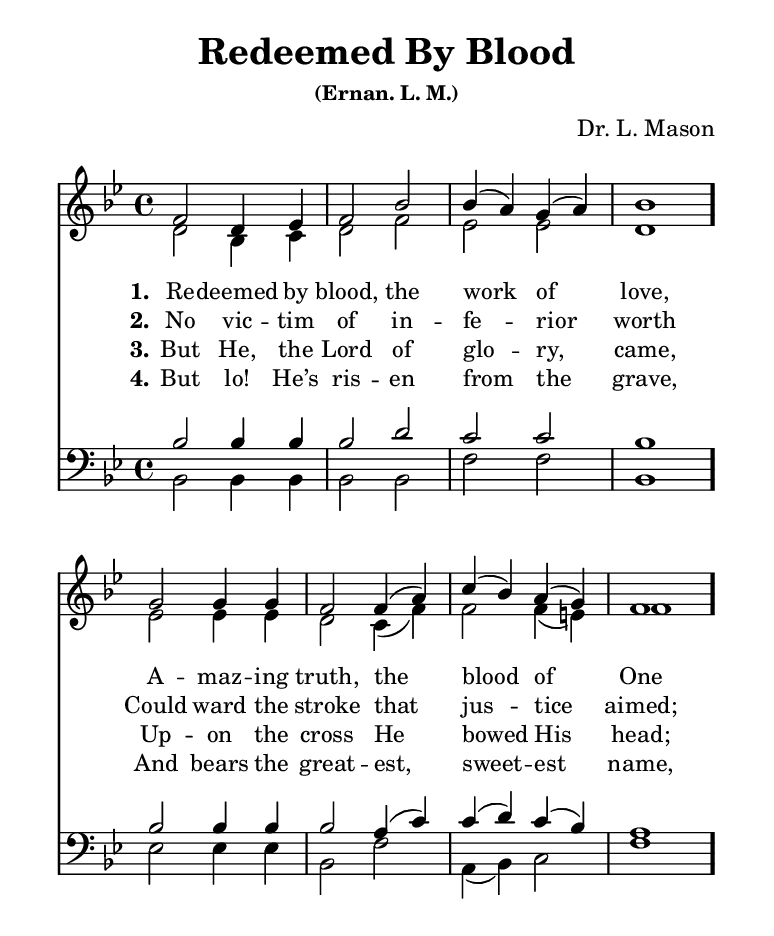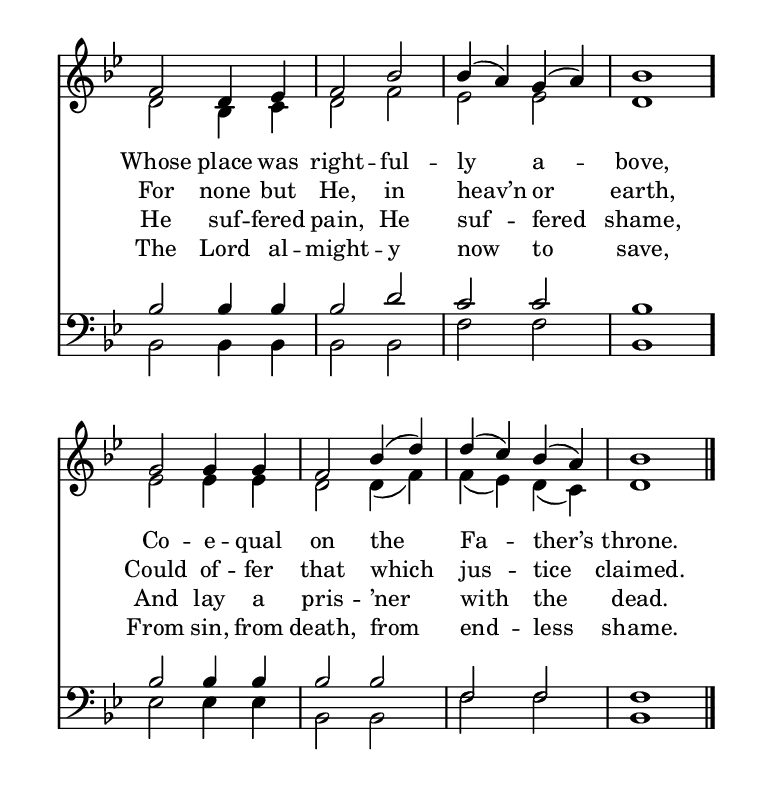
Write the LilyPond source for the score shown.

\include "common/global.ily"
\paper {
  \include "common/paper.ily"
  ragged-bottom = ##t
  ragged-last-bottom = ##t
  systems-per-page = ##f
  page-count = ##f
}

\header{
  title = "Redeemed By Blood"
  subsubtitle = "(Ernan. L. M.)"
  %meter = "L.M."
  %poet = ""
  composer = "Dr. L. Mason"
  %copyright = ""
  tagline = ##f
}

patternA = { c2 c4 c4 | c2 c2 | c4( c4) c4( c4) | c1 } % Soprano lines 1, 3
patternB = { c2 c4 c4 | c2 c4( c4) | c4( c4) c4( c4) | c1 } % Soprano lines 2, 4 ; Alto line 4 ; Tenor line 2
patternC = { c2 c4 c4 | c2 c2 | c2 c2 | c1 } % Alto lines 1, 3 ; Tenor lines 1, 3, 4 ; Bass lines 1, 3, 4
patternD = { c2 c4 c4 | c2 c4( c4) | c2 c4( c4) | c1 } % Alto line 2
patternE = { c2 c4 c4 | c2 c2 | c4( c4) c2 | c1 } % Bass line 2

global = {
  \include "common/overrides.ily"
  %\autoBeamOff
  \override Staff.TimeSignature.style = #'()
  \time 4/4
  \once \override Score.MetronomeMark.transparent = ##t
  \tempo 4 = 120
  \key bes \major
  %\partial 4.
  \autoBeamOff
}

notesSoprano = {
\global
\relative c' {

  \changePitch \patternA { f d ees | f bes   | bes a g a | bes }
  \changePitch \patternB { g g g   | f f a   | c bes a g | f   }
  \changePitch \patternA { f d ees | f bes   | bes a g a | bes }
  \changePitch \patternB { g g g   | f bes d | d c bes a | bes }
	\bar "|."

}
}

notesAlto = {
\global
\relative e' {

  \changePitch \patternC { d bes c           | d f       | ees ees | d }
  \changePitch \patternD { ees ees ees       | d c f     | f f e   | f }
  \changePitch \patternC { d bes c           | d f       | ees ees | d }
  \changePitch \patternB { ees ees ees d d f | f ees d c | d       }

}
}

notesTenor = {
\global
\relative a {

  \changePitch \patternC { bes bes bes | bes d   | c c       | bes }
  \changePitch \patternB { bes bes bes | bes a c | c d c bes | a   }
  \changePitch \patternC { bes bes bes | bes d   | c c       | bes }
  \changePitch \patternC { bes bes bes | bes bes | f f       | f   }

}
}

notesBass = {
\global
\relative f {

  \changePitch \patternC { bes, bes bes | bes bes | f' f     | bes, }
  \changePitch \patternE { ees ees ees  | bes f'  | a, bes c | f    }
  \changePitch \patternC { bes, bes bes | bes bes | f' f     | bes, }
  \changePitch \patternC { ees ees ees  | bes bes | f' f     | bes, }

}
}

wordsA = \lyricmode {
\set stanza = "1."

  Re -- deemed by blood, the work of love, \bar "."
  A -- maz -- ing truth, the blood of One \bar "." \break
  Whose place was right -- ful -- ly a -- bove, \bar "."
  Co -- e -- qual on the Fa -- ther’s throne.

}

wordsB = \lyricmode {
\set stanza = "2."

  No vic -- tim of in -- fe -- rior worth
  Could ward the stroke that jus -- tice aimed;
  For none but He, in heav’n or earth,
  Could of -- fer that which jus -- tice claimed.
}

wordsC = \lyricmode {
\set stanza = "3."

  But He, the Lord of glo -- ry, came,
  Up -- on the cross He bowed His head;
  He suf -- fered pain, He suf -- fered shame,
  And lay a pris -- ’ner with the dead.

}

wordsD = \lyricmode {
\set stanza = "4."

  But lo! He’s ris -- en from the grave,
  And bears the great -- est, sweet -- est name,
  The Lord al -- might -- y now to save,
  From sin, from death, from end -- less shame.

}


\score {
  \context ChoirStaff <<
    \context Staff = upper <<
      \set ChoirStaff.systemStartDelimiter = #'SystemStartBar
      \context Voice  = sopranos { \voiceOne << \notesSoprano >> }
      \context Voice  = altos { \voiceTwo << \notesAlto >> }
      \context Lyrics = one   \lyricsto sopranos \wordsA
      \context Lyrics = two   \lyricsto sopranos \wordsB
      \context Lyrics = three \lyricsto sopranos \wordsC
      \context Lyrics = four  \lyricsto sopranos \wordsD
      %\context Lyrics = five  \lyricsto sopranos \wordsE
    >>
    \context Staff = men <<
      \clef bass
      \context Voice  = tenors { \voiceOne << \notesTenor >> }
      \context Voice  = basses { \voiceTwo << \notesBass >> }
    >>
  >>
  \layout {
    \include "common/layout.ily"
  }
  \midi{
    \include "common/midi.ily"
  }
}

\version "2.18.0"  % necessary for upgrading to future LilyPond versions.

% vi:set et ts=2 sw=2 ai nocindent syntax=lilypond
